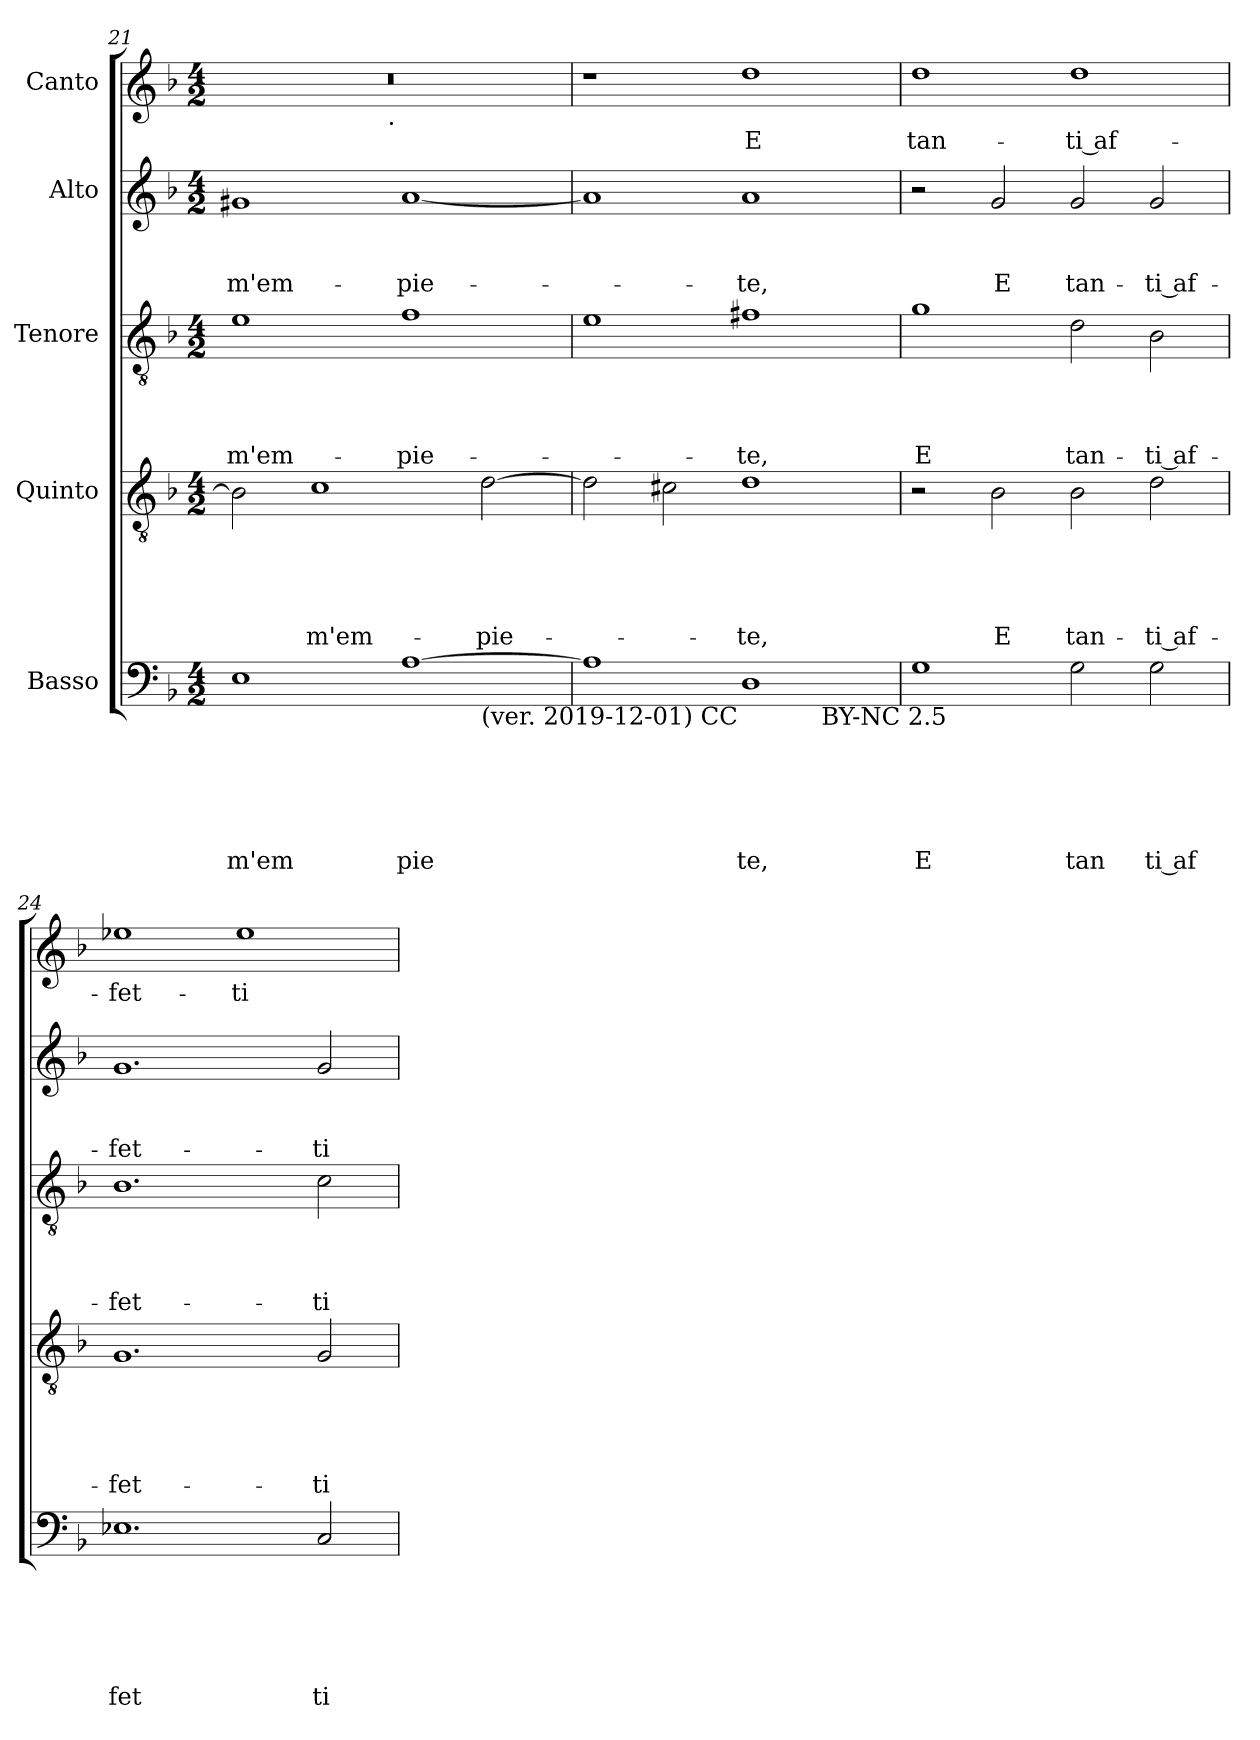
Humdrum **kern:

**kern	**text	**text	**text	**text	**text	**text	**kern	**text	**text	**text	**text	**text	**kern	**text	**text	**text	**text	**kern	**text	**text	**text	**kern	**text
*part5	*part5	*part5	*part5	*part5	*part5	*part5	*part4	*part4	*part4	*part4	*part4	*part4	*part3	*part3	*part3	*part3	*part3	*part2	*part2	*part2	*part2	*part1	*part1
*staff5	*staff5	*staff5	*staff5	*staff5	*staff5	*staff5	*staff4	*staff4	*staff4	*staff4	*staff4	*staff4	*staff3	*staff3	*staff3	*staff3	*staff3	*staff2	*staff2	*staff2	*staff2	*staff1	*staff1
*I"Basso	*	*	*	*	*	*	*I"Quinto	*	*	*	*	*	*I"Tenore	*	*	*	*	*I"Alto	*	*	*	*I"Canto	*
*clefF4	*	*	*	*	*	*	*clefGv2	*	*	*	*	*	*clefGv2	*	*	*	*	*clefG2	*	*	*	*clefG2	*
*k[b-]	*	*	*	*	*	*	*k[b-]	*	*	*	*	*	*k[b-]	*	*	*	*	*k[b-]	*	*	*	*k[b-]	*
*F:	*	*	*	*	*	*	*F:	*	*	*	*	*	*F:	*	*	*	*	*F:	*	*	*	*F:	*
*M4/2	*	*	*	*	*	*	*M4/2	*	*	*	*	*	*M4/2	*	*	*	*	*M4/2	*	*	*	*M4/2	*
=21	=21	=21	=21	=21	=21	=21	=21	=21	=21	=21	=21	=21	=21	=21	=21	=21	=21	=21	=21	=21	=21	=21	=21
!	!	!	!	!	!	!LO:LY:b	!	!	!	!	!	!	!	!	!	!	!LO:LY:b	!	!	!	!LO:LY:b	!	!
*^	*	*	*	*	*	*	*	*	*	*	*	*	*	*	*	*	*	*	*	*	*	*^	*
1E	1.ryy	.	.	.	.	.	m'em	2B\]	.	.	.	.	.	1e	.	.	.	m'em-	1g#X	.	.	m'em-	0r	2ryy	.
!	!	!	!	!	!	!	!	!	!	!	!	!	!LO:LY:b	!	!	!	!	!	!	!	!	!	!	!	!
.	.	.	.	.	.	.	.	1c	.	.	.	.	m'em-	.	.	.	.	.	.	.	.	.	.	4...ryy	.
!	!	!	!	!	!	!	!	!	!	!	!	!	!	!	!	!	!	!	!	!	!	!	!	!LO:TX:b:t=.	!
.	.	.	.	.	.	.	.	.	.	.	.	.	.	.	.	.	.	.	.	.	.	.	.	1ryy	.
!	!	!	!	!	!	!	!LO:LY:b	!	!	!	!	!	!	!	!	!	!	!LO:LY:b	!	!	!	!LO:LY:b	!	!	!
[>1A	.	.	.	.	.	.	pie	.	.	.	.	.	.	1f	.	.	.	-pie-	[<1a	.	.	-pie-	.	.	.
!	!LO:TX:b:t=(ver. 2019-12-01) CC	!	!	!	!	!	!	!	!	!	!	!	!	!	!	!	!	!	!	!	!	!	!	!	!
!	!	!	!	!	!	!	!	!	!	!	!	!	!LO:LY:b	!	!	!	!	!	!	!	!	!	!	!	!
.	2ryy	.	.	.	.	.	.	[>2d\	.	.	.	.	-pie-	.	.	.	.	.	.	.	.	.	.	.	.
.	.	.	.	.	.	.	.	.	.	.	.	.	.	.	.	.	.	.	.	.	.	.	.	32ryy	.
*	*	*	*	*	*	*	*	*	*	*	*	*	*	*	*	*	*	*	*	*	*	*	*v	*v	*
=22	=22	=22	=22	=22	=22	=22	=22	=22	=22	=22	=22	=22	=22	=22	=22	=22	=22	=22	=22	=22	=22	=22	=22	=22
1A]	1.ryy	.	.	.	.	.	.	2d\]	.	.	.	.	.	1e	.	.	.	.	1a]	.	.	.	1r	.
.	.	.	.	.	.	.	.	2c#X\	.	.	.	.	.	.	.	.	.	.	.	.	.	.	.	.
!	!	!	!	!	!	!	!LO:LY:b	!	!	!	!	!	!LO:LY:b	!	!	!	!	!LO:LY:b	!	!	!	!LO:LY:b	!	!LO:LY:b
1D	.	.	.	.	.	.	te,	1d	.	.	.	.	-te,	1f#X	.	.	.	-te,	1a	.	.	-te,	1dd	E
!	!LO:TX:b:t=BY-NC 2.5	!	!	!	!	!	!	!	!	!	!	!	!	!	!	!	!	!	!	!	!	!	!	!
.	2ryy	.	.	.	.	.	.	.	.	.	.	.	.	.	.	.	.	.	.	.	.	.	.	.
=23	=23	=23	=23	=23	=23	=23	=23	=23	=23	=23	=23	=23	=23	=23	=23	=23	=23	=23	=23	=23	=23	=23	=23	=23
!	!	!	!	!	!	!	!LO:LY:b	!	!	!	!	!	!	!	!	!	!	!LO:LY:b	!	!	!	!	!	!LO:LY:b
*v	*v	*	*	*	*	*	*	*	*	*	*	*	*	*	*	*	*	*	*	*	*	*	*	*
1G	.	.	.	.	.	E	2r	.	.	.	.	.	1g	.	.	.	E	2r	.	.	.	1dd	tan-
!	!	!	!	!	!	!	!	!	!	!	!	!LO:LY:b	!	!	!	!	!	!	!	!	!LO:LY:b	!	!
.	.	.	.	.	.	.	2B-\	.	.	.	.	E	.	.	.	.	.	2g/	.	.	E	.	.
!	!	!	!	!	!	!LO:LY:b	!	!	!	!	!	!LO:LY:b	!	!	!	!	!LO:LY:b	!	!	!	!LO:LY:b	!	!LO:LY:b:rj
2G\	.	.	.	.	.	tan	2B-\	.	.	.	.	tan-	2d\	.	.	.	tan-	2g/	.	.	tan-	1dd	-ti af-
!	!	!	!	!	!	!LO:LY:b:rj	!	!	!	!	!	!LO:LY:b:rj	!	!	!	!	!LO:LY:b:rj	!	!	!	!LO:LY:b:rj	!	!
2G\	.	.	.	.	.	ti af	2d\	.	.	.	.	-ti af-	2B-\	.	.	.	-ti af-	2g/	.	.	-ti af-	.	.
=24	=24	=24	=24	=24	=24	=24	=24	=24	=24	=24	=24	=24	=24	=24	=24	=24	=24	=24	=24	=24	=24	=24	=24
!	!	!	!	!	!	!LO:LY:b	!	!	!	!	!	!LO:LY:b	!	!	!	!	!LO:LY:b	!	!	!	!LO:LY:b	!	!LO:LY:b
1.E-X	.	.	.	.	.	fet	1.G	.	.	.	.	-fet-	1.B-	.	.	.	-fet-	1.g	.	.	-fet-	1ee-X	-fet-
!	!	!	!	!	!	!	!	!	!	!	!	!	!	!	!	!	!	!	!	!	!	!	!LO:LY:b
.	.	.	.	.	.	.	.	.	.	.	.	.	.	.	.	.	.	.	.	.	.	1ee-	-ti
!	!	!	!	!	!	!LO:LY:b	!	!	!	!	!	!LO:LY:b	!	!	!	!	!LO:LY:b	!	!	!	!LO:LY:b	!	!
2C/	.	.	.	.	.	ti	2G/	.	.	.	.	-ti	2c\	.	.	.	-ti	2g/	.	.	-ti	.	.
=	=	=	=	=	=	=	=	=	=	=	=	=	=	=	=	=	=	=	=	=	=	=	=
*-	*-	*-	*-	*-	*-	*-	*-	*-	*-	*-	*-	*-	*-	*-	*-	*-	*-	*-	*-	*-	*-	*-	*-
